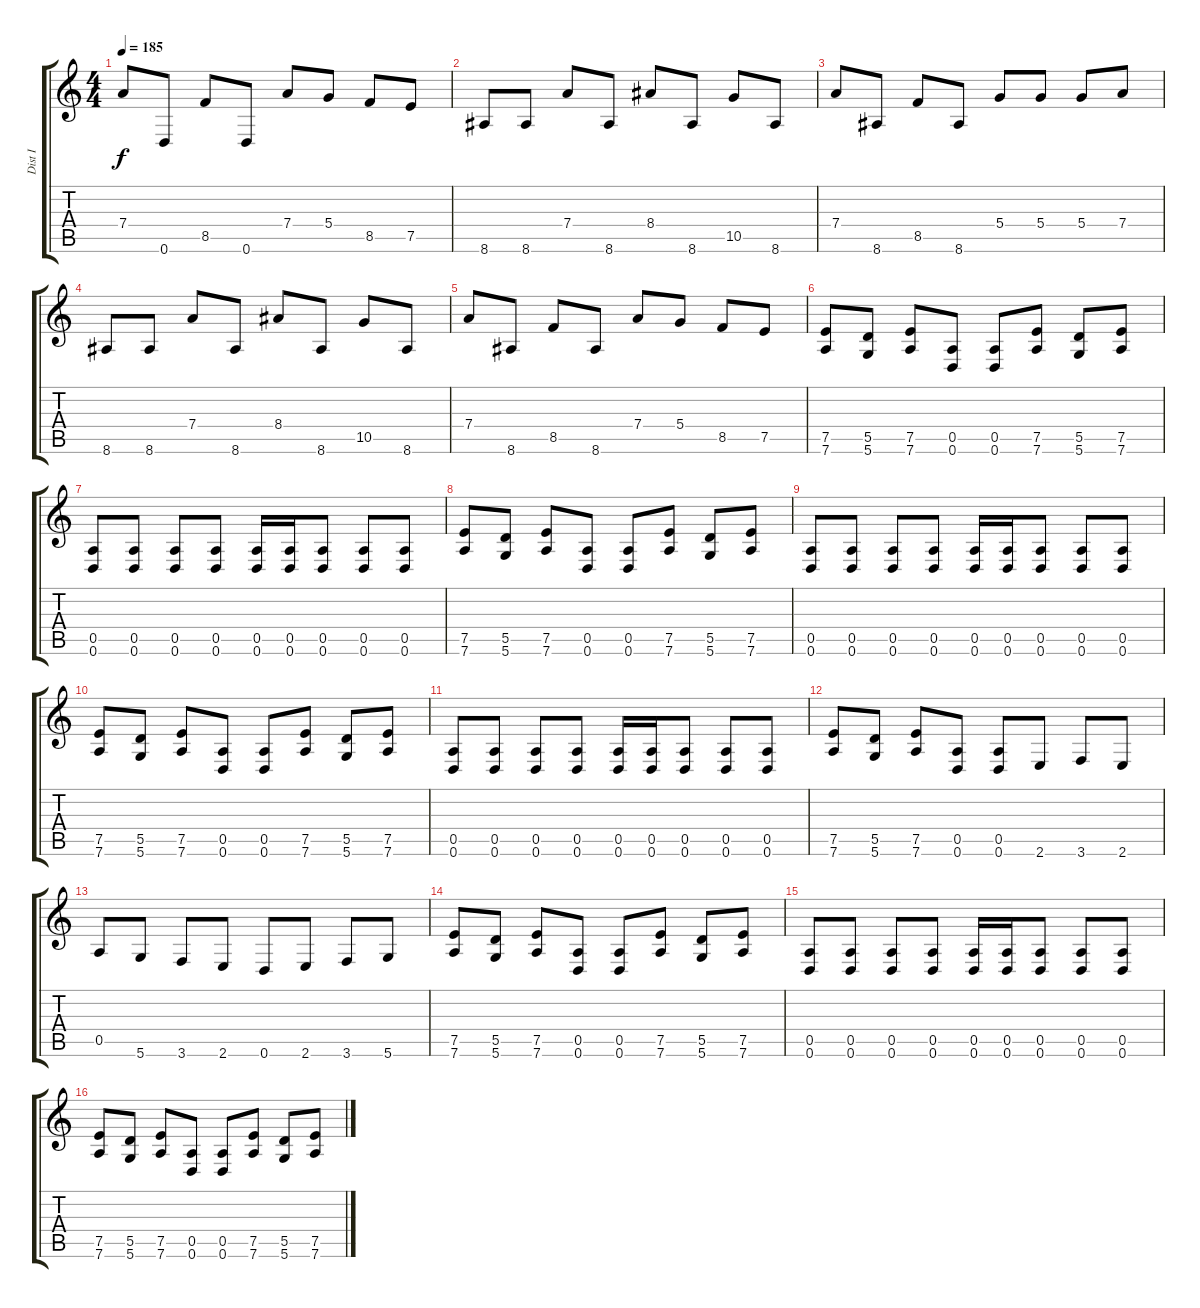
\track ("Dist I" "Dist I") {instrument distortionguitar}
\staff {score tabs}
\tuning (E4 B3 G3 D3 A2 D2) {hide}
\ts (4 4)
\tempo 185
\clef g2
\ks c
7.4.8{dy f} 0.6.8 8.5.8 0.6.8 7.4.8 5.4.8 8.5.8 7.5.8 |
8.6.8 8.6.8 7.4.8 8.6.8 8.4.8 8.6.8 10.5.8 8.6.8 |
7.4.8 8.6.8 8.5.8 8.6.8 5.4.8 5.4.8 5.4.8 7.4.8 |
8.6.8 8.6.8 7.4.8 8.6.8 8.4.8 8.6.8 10.5.8 8.6.8 |
7.4.8 8.6.8 8.5.8 8.6.8 7.4.8 5.4.8 8.5.8 7.5.8 |
(7.5 7.6).8 (5.5 5.6).8 (7.5 7.6).8 (0.5 0.6).8 (0.5 0.6).8 (7.5 7.6).8 (5.5 5.6).8 (7.5 7.6).8 |
(0.5 0.6).8 (0.5 0.6).8 (0.5 0.6).8 (0.5 0.6).8 (0.5 0.6).16 (0.5 0.6).16 (0.5 0.6).8 (0.5 0.6).8 (0.5 0.6).8 |
(7.5 7.6).8 (5.5 5.6).8 (7.5 7.6).8 (0.5 0.6).8 (0.5 0.6).8 (7.5 7.6).8 (5.5 5.6).8 (7.5 7.6).8 |
(0.5 0.6).8 (0.5 0.6).8 (0.5 0.6).8 (0.5 0.6).8 (0.5 0.6).16 (0.5 0.6).16 (0.5 0.6).8 (0.5 0.6).8 (0.5 0.6).8 |
(7.5 7.6).8 (5.5 5.6).8 (7.5 7.6).8 (0.5 0.6).8 (0.5 0.6).8 (7.5 7.6).8 (5.5 5.6).8 (7.5 7.6).8 |
(0.5 0.6).8 (0.5 0.6).8 (0.5 0.6).8 (0.5 0.6).8 (0.5 0.6).16 (0.5 0.6).16 (0.5 0.6).8 (0.5 0.6).8 (0.5 0.6).8 |
(7.5 7.6).8 (5.5 5.6).8 (7.5 7.6).8 (0.5 0.6).8 (0.5 0.6).8 2.6.8 3.6.8 2.6.8 |
0.5.8 5.6.8 3.6.8 2.6.8 0.6.8 2.6.8 3.6.8 5.6.8 |
(7.5 7.6).8 (5.5 5.6).8 (7.5 7.6).8 (0.5 0.6).8 (0.5 0.6).8 (7.5 7.6).8 (5.5 5.6).8 (7.5 7.6).8 |
(0.5 0.6).8 (0.5 0.6).8 (0.5 0.6).8 (0.5 0.6).8 (0.5 0.6).16 (0.5 0.6).16 (0.5 0.6).8 (0.5 0.6).8 (0.5 0.6).8 |
(7.5 7.6).8 (5.5 5.6).8 (7.5 7.6).8 (0.5 0.6).8 (0.5 0.6).8 (7.5 7.6).8 (5.5 5.6).8 (7.5 7.6).8
